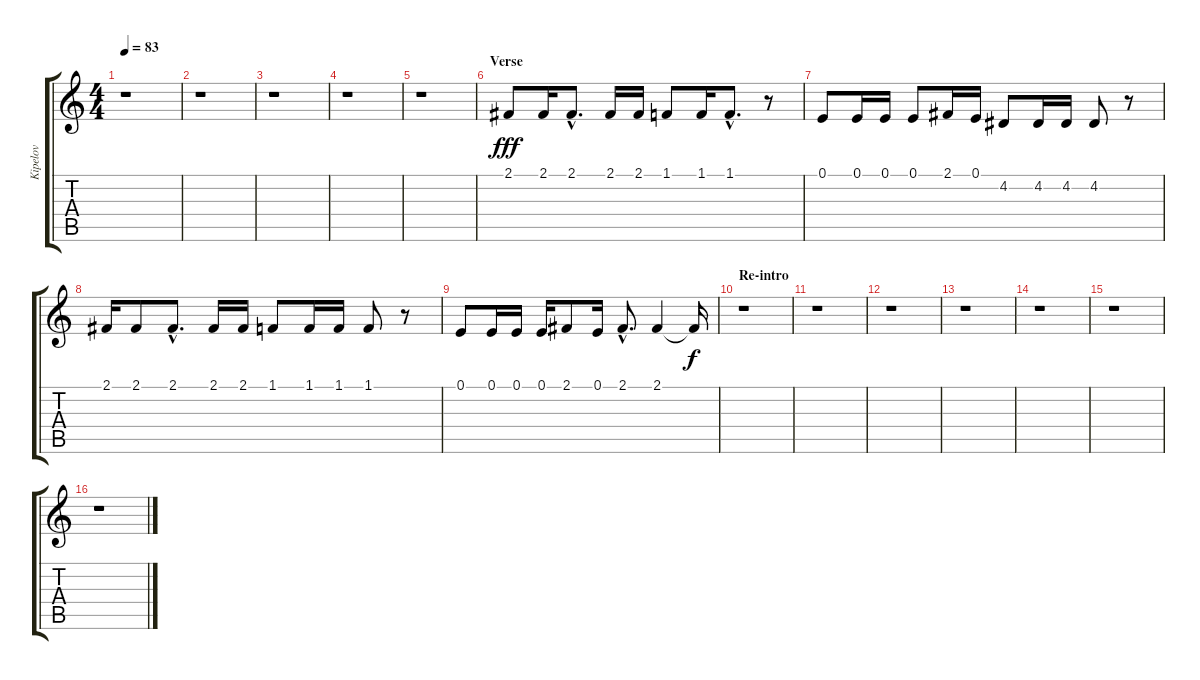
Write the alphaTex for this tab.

\track ("Kipelov" "Kipelov") {instrument tenorsax}
\staff {score tabs}
\tuning (E4 B3 G3 D3 A2 E2) {hide}
\ts (4 4)
\tempo 83
\clef g2
\ks c
r.1{dy fff} |
r.1 |
r.1 |
r.1 |
r.1 |
\section ("" "Verse")
2.1.8 2.1.16 2.1{hac}.8{d} 2.1.16 2.1.16 1.1.8 1.1.16 1.1{hac}.8{d} r.8 |
0.1.8 0.1.16 0.1.16 0.1.8 2.1.16 0.1.16 4.2.8 4.2.16 4.2.16 4.2.8 r.8 |
2.1.16 2.1.8 2.1{hac}.8{d} 2.1.16 2.1.16 1.1.8 1.1.16 1.1.16 1.1.8 r.8 |
0.1.8 0.1.16 0.1.16 0.1.16 2.1.8 0.1.16 2.1{hac}.8{d} 2.1.4 2.1{t}.16{dy f} |
\section ("" "Re-intro")
r.1 |
r.1 |
r.1 |
r.1 |
r.1 |
r.1 |
r.1
